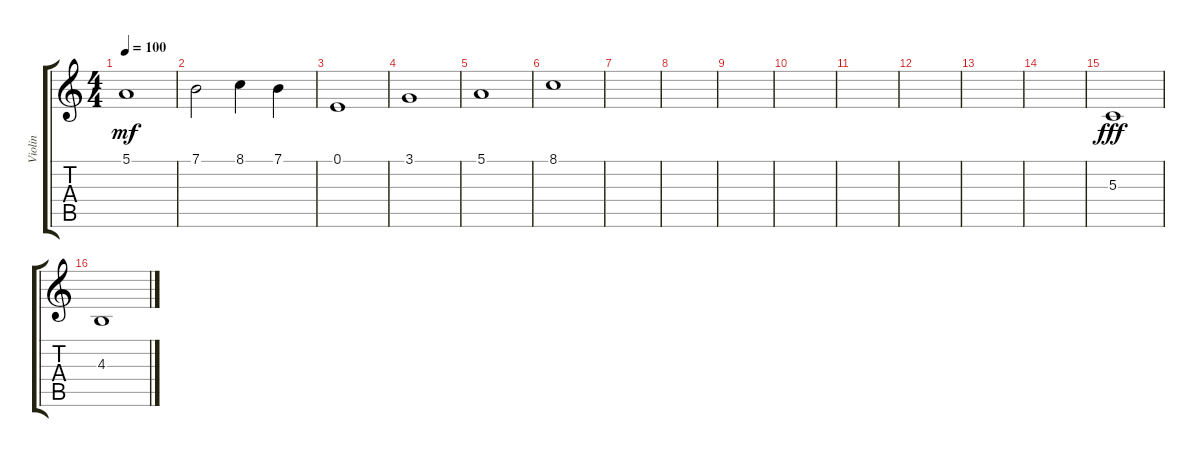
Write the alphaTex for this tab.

\track ("Violin" "Violin") {instrument violin}
\staff {score tabs}
\tuning (E4 B3 G3 D3 A2 E2) {hide}
\ts (4 4)
\tempo 100
\clef g2
\ks c
5.1.1{dy mf} |
7.1.2 8.1.4 7.1.4 |
0.1.1 |
3.1.1 |
5.1.1 |
8.1.1 |
|
|
|
|
|
|
|
|
5.3.1{dy fff volume 7} |
4.3.1
